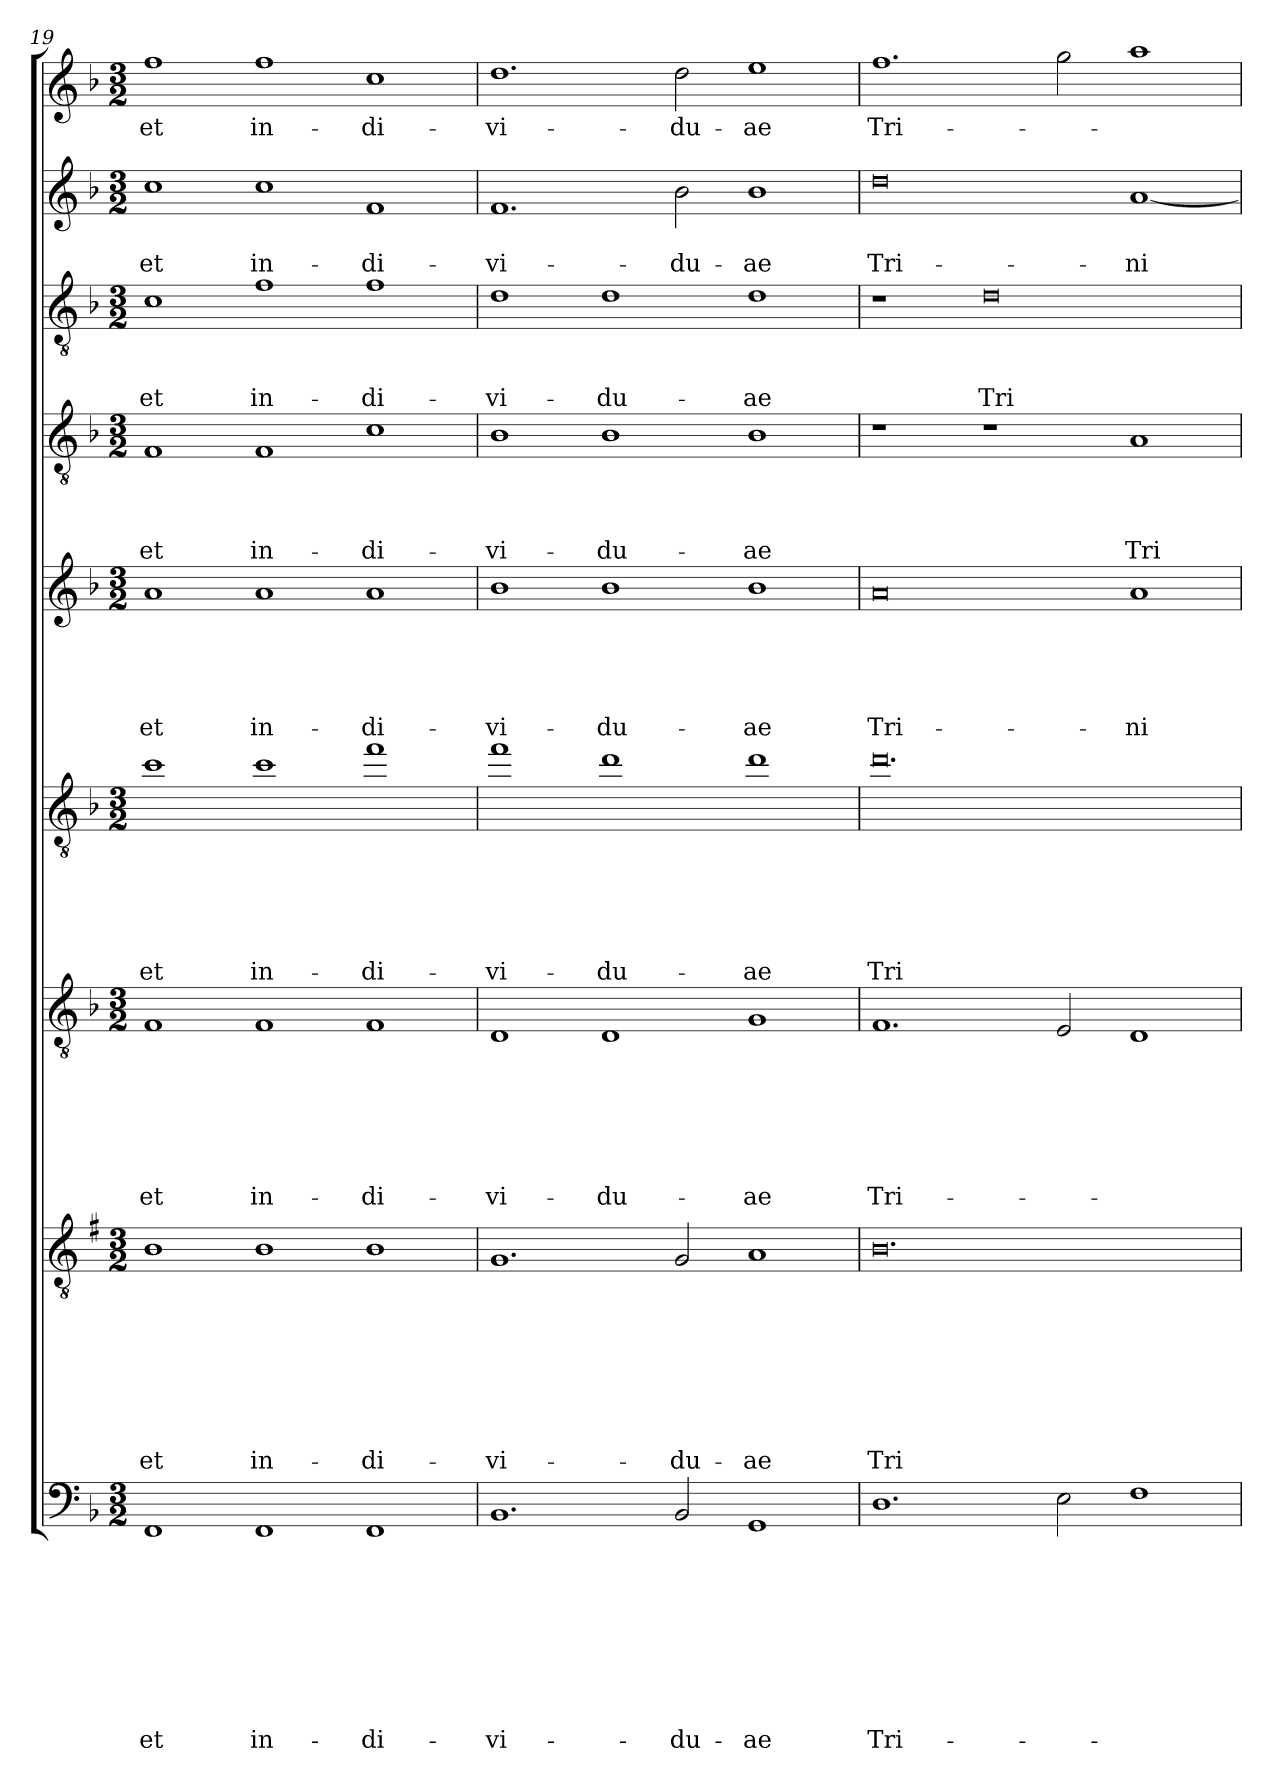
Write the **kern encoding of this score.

**kern	**text	**text	**text	**text	**text	**text	**text	**text	**text	**kern	**text	**text	**text	**text	**text	**text	**text	**text	**kern	**text	**text	**text	**text	**text	**text	**text	**kern	**text	**text	**text	**text	**text	**text	**kern	**text	**text	**text	**text	**text	**kern	**text	**text	**text	**text	**kern	**text	**text	**text	**kern	**text	**text	**kern	**text
*part9	*part9	*part9	*part9	*part9	*part9	*part9	*part9	*part9	*part9	*part8	*part8	*part8	*part8	*part8	*part8	*part8	*part8	*part8	*part7	*part7	*part7	*part7	*part7	*part7	*part7	*part7	*part6	*part6	*part6	*part6	*part6	*part6	*part6	*part5	*part5	*part5	*part5	*part5	*part5	*part4	*part4	*part4	*part4	*part4	*part3	*part3	*part3	*part3	*part2	*part2	*part2	*part1	*part1
*staff9	*staff9	*staff9	*staff9	*staff9	*staff9	*staff9	*staff9	*staff9	*staff9	*staff8	*staff8	*staff8	*staff8	*staff8	*staff8	*staff8	*staff8	*staff8	*staff7	*staff7	*staff7	*staff7	*staff7	*staff7	*staff7	*staff7	*staff6	*staff6	*staff6	*staff6	*staff6	*staff6	*staff6	*staff5	*staff5	*staff5	*staff5	*staff5	*staff5	*staff4	*staff4	*staff4	*staff4	*staff4	*staff3	*staff3	*staff3	*staff3	*staff2	*staff2	*staff2	*staff1	*staff1
!!LO:LB:g=z
*clefF4	*	*	*	*	*	*	*	*	*	*clefGv2	*	*	*	*	*	*	*	*	*clefGv2	*	*	*	*	*	*	*	*clefGv2	*	*	*	*	*	*	*clefG2	*	*	*	*	*	*clefGv2	*	*	*	*	*clefGv2	*	*	*	*clefG2	*	*	*clefG2	*
*	*	*	*	*	*	*	*	*	*	*ITrd1c2	*	*	*	*	*	*	*	*	*	*	*	*	*	*	*	*	*ITrd8c14	*	*	*	*	*	*	*	*	*	*	*	*	*	*	*	*	*	*	*	*	*	*	*	*	*	*
*k[b-]	*	*	*	*	*	*	*	*	*	*k[b-]	*	*	*	*	*	*	*	*	*k[b-]	*	*	*	*	*	*	*	*k[b-]	*	*	*	*	*	*	*k[b-]	*	*	*	*	*	*k[b-]	*	*	*	*	*k[b-]	*	*	*	*k[b-]	*	*	*k[b-]	*
*F:	*	*	*	*	*	*	*	*	*	*F:	*	*	*	*	*	*	*	*	*F:	*	*	*	*	*	*	*	*F:	*	*	*	*	*	*	*F:	*	*	*	*	*	*F:	*	*	*	*	*F:	*	*	*	*F:	*	*	*F:	*
*M3/2	*	*	*	*	*	*	*	*	*	*M3/2	*	*	*	*	*	*	*	*	*M3/2	*	*	*	*	*	*	*	*M3/2	*	*	*	*	*	*	*M3/2	*	*	*	*	*	*M3/2	*	*	*	*	*M3/2	*	*	*	*M3/2	*	*	*M3/2	*
=19	=19	=19	=19	=19	=19	=19	=19	=19	=19	=19	=19	=19	=19	=19	=19	=19	=19	=19	=19	=19	=19	=19	=19	=19	=19	=19	=19	=19	=19	=19	=19	=19	=19	=19	=19	=19	=19	=19	=19	=19	=19	=19	=19	=19	=19	=19	=19	=19	=19	=19	=19	=19	=19
!	!	!	!	!	!	!	!	!	!LO:LY:b	!	!	!	!	!	!	!	!	!LO:LY:b	!	!	!	!	!	!	!	!LO:LY:b	!	!	!	!	!	!	!LO:LY:b	!	!	!	!	!	!LO:LY:b	!	!	!	!	!LO:LY:b	!	!	!	!LO:LY:b	!	!	!LO:LY:b	!	!LO:LY:b
1FF	.	.	.	.	.	.	.	.	et	1A	.	.	.	.	.	.	.	et	1F	.	.	.	.	.	.	et	1c	.	.	.	.	.	et	1a	.	.	.	.	et	1F	.	.	.	et	1c	.	.	et	1cc	.	et	1ff	et
!	!	!	!	!	!	!	!	!	!LO:LY:b	!	!	!	!	!	!	!	!	!LO:LY:b	!	!	!	!	!	!	!	!LO:LY:b	!	!	!	!	!	!	!LO:LY:b	!	!	!	!	!	!LO:LY:b	!	!	!	!	!LO:LY:b	!	!	!	!LO:LY:b	!	!	!LO:LY:b	!	!LO:LY:b
1FF	.	.	.	.	.	.	.	.	in-	1A	.	.	.	.	.	.	.	in-	1F	.	.	.	.	.	.	in-	1c	.	.	.	.	.	in-	1a	.	.	.	.	in-	1F	.	.	.	in-	1f	.	.	in-	1cc	.	in-	1ff	in-
!	!	!	!	!	!	!	!	!	!LO:LY:b	!	!	!	!	!	!	!	!	!LO:LY:b	!	!	!	!	!	!	!	!LO:LY:b	!	!	!	!	!	!	!LO:LY:b	!	!	!	!	!	!LO:LY:b	!	!	!	!	!LO:LY:b	!	!	!	!LO:LY:b	!	!	!LO:LY:b	!	!LO:LY:b
1FF	.	.	.	.	.	.	.	.	-di-	1A	.	.	.	.	.	.	.	-di-	1F	.	.	.	.	.	.	-di-	1f	.	.	.	.	.	-di-	1a	.	.	.	.	-di-	1c	.	.	.	-di-	1f	.	.	-di-	1f	.	-di-	1cc	-di-
=20	=20	=20	=20	=20	=20	=20	=20	=20	=20	=20	=20	=20	=20	=20	=20	=20	=20	=20	=20	=20	=20	=20	=20	=20	=20	=20	=20	=20	=20	=20	=20	=20	=20	=20	=20	=20	=20	=20	=20	=20	=20	=20	=20	=20	=20	=20	=20	=20	=20	=20	=20	=20	=20
!	!	!	!	!	!	!	!	!	!LO:LY:b	!	!	!	!	!	!	!	!	!LO:LY:b	!	!	!	!	!	!	!	!LO:LY:b	!	!	!	!	!	!	!LO:LY:b	!	!	!	!	!	!LO:LY:b	!	!	!	!	!LO:LY:b	!	!	!	!LO:LY:b	!	!	!LO:LY:b	!	!LO:LY:b
1.BB-	.	.	.	.	.	.	.	.	-vi-	1.F	.	.	.	.	.	.	.	-vi-	1D	.	.	.	.	.	.	-vi-	1f	.	.	.	.	.	-vi-	1b-	.	.	.	.	-vi-	1B-	.	.	.	-vi-	1d	.	.	-vi-	1.f	.	-vi-	1.dd	-vi-
!	!	!	!	!	!	!	!	!	!	!	!	!	!	!	!	!	!	!	!	!	!	!	!	!	!	!LO:LY:b	!	!	!	!	!	!	!LO:LY:b	!	!	!	!	!	!LO:LY:b	!	!	!	!	!LO:LY:b	!	!	!	!LO:LY:b	!	!	!	!	!
.	.	.	.	.	.	.	.	.	.	.	.	.	.	.	.	.	.	.	1D	.	.	.	.	.	.	-du-	1d	.	.	.	.	.	-du-	1b-	.	.	.	.	-du-	1B-	.	.	.	-du-	1d	.	.	-du-	.	.	.	.	.
!	!	!	!	!	!	!	!	!	!LO:LY:b	!	!	!	!	!	!	!	!	!LO:LY:b	!	!	!	!	!	!	!	!	!	!	!	!	!	!	!	!	!	!	!	!	!	!	!	!	!	!	!	!	!	!	!	!	!LO:LY:b	!	!LO:LY:b
2BB-/	.	.	.	.	.	.	.	.	-du-	2F/	.	.	.	.	.	.	.	-du-	.	.	.	.	.	.	.	.	.	.	.	.	.	.	.	.	.	.	.	.	.	.	.	.	.	.	.	.	.	.	2b-\	.	-du-	2dd\	-du-
!	!	!	!	!	!	!	!	!	!LO:LY:b	!	!	!	!	!	!	!	!	!LO:LY:b	!	!	!	!	!	!	!	!LO:LY:b	!	!	!	!	!	!	!LO:LY:b	!	!	!	!	!	!LO:LY:b	!	!	!	!	!LO:LY:b	!	!	!	!LO:LY:b	!	!	!LO:LY:b	!	!LO:LY:b
1GG	.	.	.	.	.	.	.	.	-ae	1G	.	.	.	.	.	.	.	-ae	1G	.	.	.	.	.	.	-ae	1d	.	.	.	.	.	-ae	1b-	.	.	.	.	-ae	1B-	.	.	.	-ae	1d	.	.	-ae	1b-	.	-ae	1ee	-ae
=21	=21	=21	=21	=21	=21	=21	=21	=21	=21	=21	=21	=21	=21	=21	=21	=21	=21	=21	=21	=21	=21	=21	=21	=21	=21	=21	=21	=21	=21	=21	=21	=21	=21	=21	=21	=21	=21	=21	=21	=21	=21	=21	=21	=21	=21	=21	=21	=21	=21	=21	=21	=21	=21
!	!	!	!	!	!	!	!	!	!LO:LY:b	!	!	!	!	!	!	!	!	!LO:LY:b	!	!	!	!	!	!	!	!LO:LY:b	!	!	!	!	!	!	!LO:LY:b	!	!	!	!	!	!LO:LY:b	!	!	!	!	!	!	!	!	!	!	!	!LO:LY:b	!	!LO:LY:b
1.D	.	.	.	.	.	.	.	.	Tri-	0.A	.	.	.	.	.	.	.	Tri-	1.F	.	.	.	.	.	.	Tri-	0.d	.	.	.	.	.	Tri-	0a	.	.	.	.	Tri-	1r	.	.	.	.	1r	.	.	.	0dd	.	Tri-	1.ff	Tri-
!	!	!	!	!	!	!	!	!	!	!	!	!	!	!	!	!	!	!	!	!	!	!	!	!	!	!	!	!	!	!	!	!	!	!	!	!	!	!	!	!	!	!	!	!	!	!	!	!LO:LY:b	!	!	!	!	!
.	.	.	.	.	.	.	.	.	.	.	.	.	.	.	.	.	.	.	.	.	.	.	.	.	.	.	.	.	.	.	.	.	.	.	.	.	.	.	.	1r	.	.	.	.	0d	.	.	Tri-	.	.	.	.	.
2E\	.	.	.	.	.	.	.	.	.	.	.	.	.	.	.	.	.	.	2E/	.	.	.	.	.	.	.	.	.	.	.	.	.	.	.	.	.	.	.	.	.	.	.	.	.	.	.	.	.	.	.	.	2gg\	.
!	!	!	!	!	!	!	!	!	!	!	!	!	!	!	!	!	!	!	!	!	!	!	!	!	!	!	!	!	!	!	!	!	!	!	!	!	!	!	!LO:LY:b	!	!	!	!	!LO:LY:b	!	!	!	!	!	!	!LO:LY:b	!	!
1F	.	.	.	.	.	.	.	.	.	.	.	.	.	.	.	.	.	.	1D	.	.	.	.	.	.	.	.	.	.	.	.	.	.	1a	.	.	.	.	-ni-	1A	.	.	.	Tri-	.	.	.	.	[1a	.	-ni-	1aa	.
=	=	=	=	=	=	=	=	=	=	=	=	=	=	=	=	=	=	=	=	=	=	=	=	=	=	=	=	=	=	=	=	=	=	=	=	=	=	=	=	=	=	=	=	=	=	=	=	=	=	=	=	=	=
*-	*-	*-	*-	*-	*-	*-	*-	*-	*-	*-	*-	*-	*-	*-	*-	*-	*-	*-	*-	*-	*-	*-	*-	*-	*-	*-	*-	*-	*-	*-	*-	*-	*-	*-	*-	*-	*-	*-	*-	*-	*-	*-	*-	*-	*-	*-	*-	*-	*-	*-	*-	*-	*-
